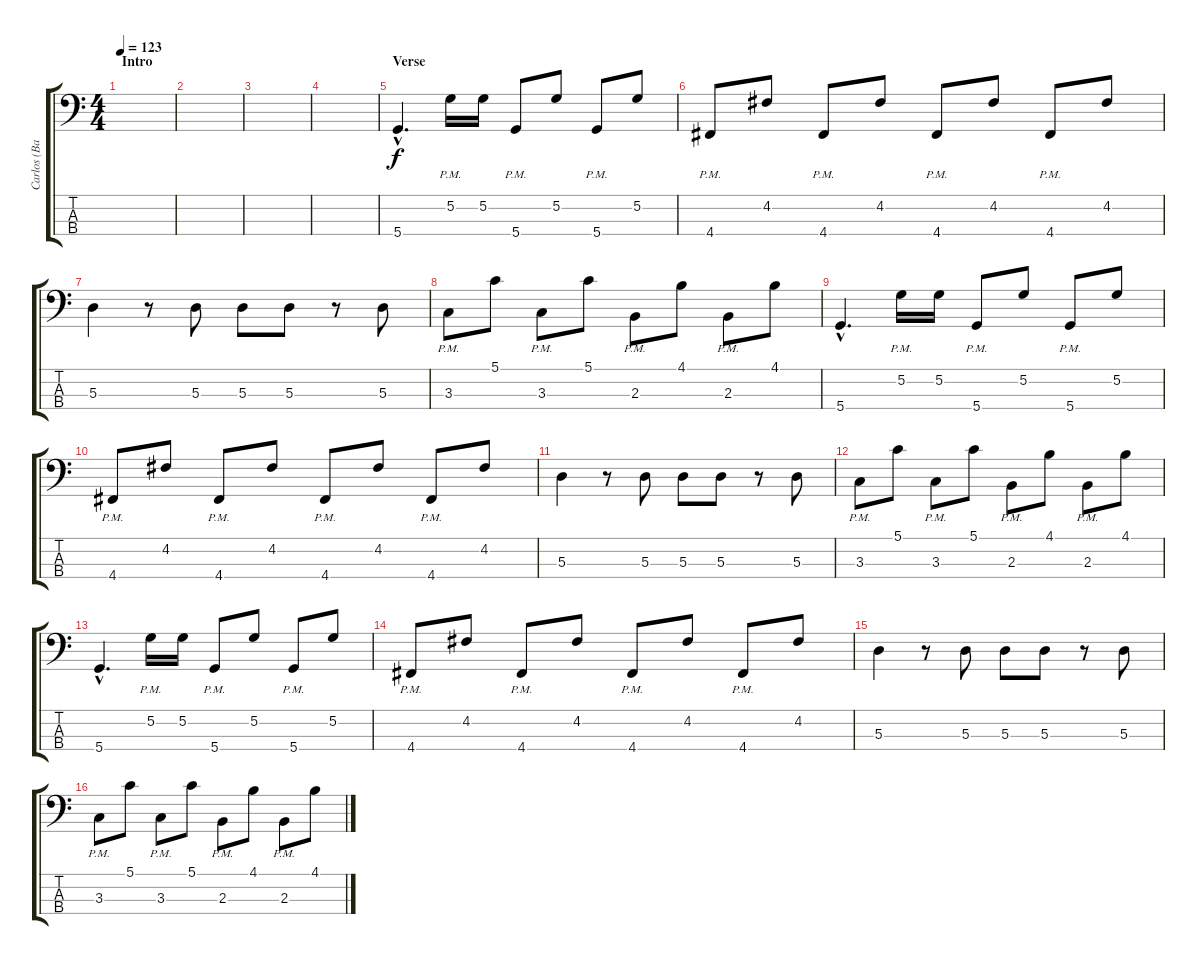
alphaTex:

\track ("Carlos (Bass)" "Carlos (Ba") {instrument electricbasspick}
\staff {score tabs}
\tuning (G2 D2 A1 D1) {hide}
\ts (4 4)
\section ("" "Intro")
\tempo 123
\clef f4
\ks c
|
|
|
|
\section ("" "Verse")
5.4{hac}.4{d} 5.2{pm}.16 5.2.16 5.4{pm}.8 5.2.8 5.4{pm}.8 5.2.8 |
4.4{pm}.8 4.2.8 4.4{pm}.8 4.2.8 4.4{pm}.8 4.2.8 4.4{pm}.8 4.2.8 |
5.3.4 r.8 5.3.8 5.3.8 5.3.8 r.8 5.3.8 |
3.3{pm}.8 5.1.8 3.3{pm}.8 5.1.8 2.3{pm}.8 4.1.8 2.3{pm}.8 4.1.8 |
5.4{hac}.4{d} 5.2{pm}.16 5.2.16 5.4{pm}.8 5.2.8 5.4{pm}.8 5.2.8 |
4.4{pm}.8 4.2.8 4.4{pm}.8 4.2.8 4.4{pm}.8 4.2.8 4.4{pm}.8 4.2.8 |
5.3.4 r.8 5.3.8 5.3.8 5.3.8 r.8 5.3.8 |
3.3{pm}.8 5.1.8 3.3{pm}.8 5.1.8 2.3{pm}.8 4.1.8 2.3{pm}.8 4.1.8 |
5.4{hac}.4{d} 5.2{pm}.16 5.2.16 5.4{pm}.8 5.2.8 5.4{pm}.8 5.2.8 |
4.4{pm}.8 4.2.8 4.4{pm}.8 4.2.8 4.4{pm}.8 4.2.8 4.4{pm}.8 4.2.8 |
5.3.4 r.8 5.3.8 5.3.8 5.3.8 r.8 5.3.8 |
3.3{pm}.8 5.1.8 3.3{pm}.8 5.1.8 2.3{pm}.8 4.1.8 2.3{pm}.8 4.1.8
